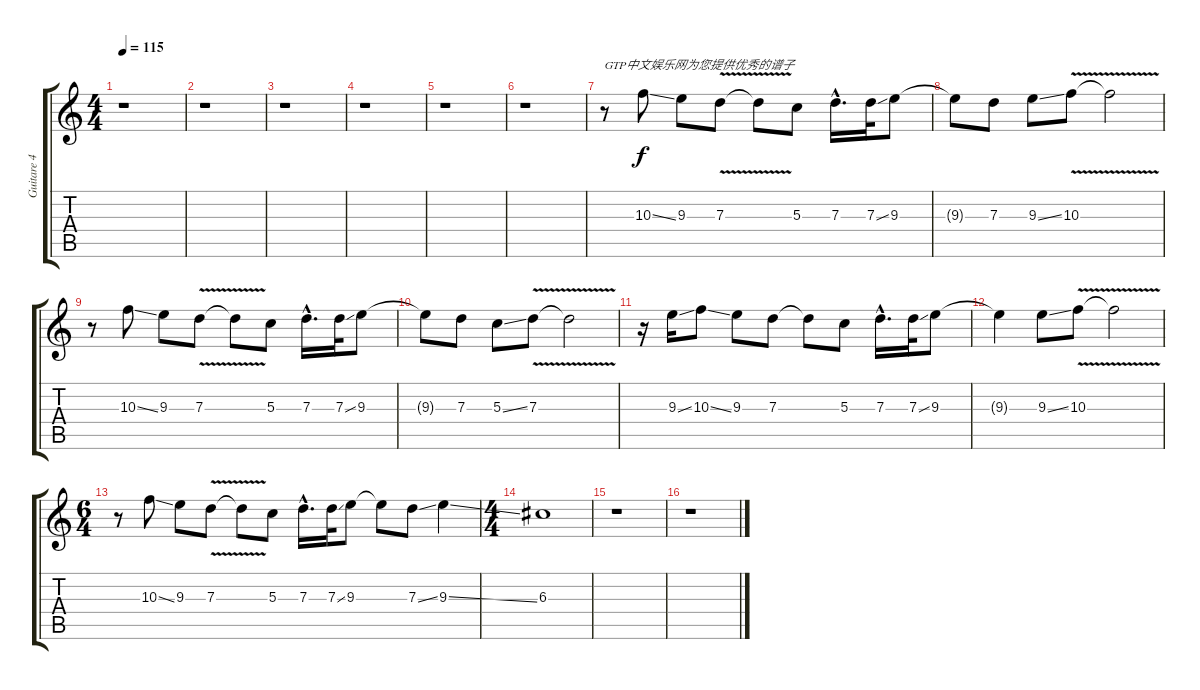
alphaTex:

\track ("Guitare 4" "Guitare 4") {instrument electricguitarjazz}
\staff {score tabs}
\tuning (E4 B3 G3 D3 A2 E2) {hide}
\ts (4 4)
\tempo 115
\clef g2
\ks c
r.1{dy f instrument electricguitarjazz} |
r.1 |
r.1 |
r.1 |
r.1 |
r.1 |
r.8{txt "GTP中文娱乐网为您提供优秀的谱子"} 10.3{ss}.8 9.3.8 7.3{v}.8 7.3{t}.8 5.3.8 7.3{hac}.16{d} 7.3{ss}.32 9.3.8 |
9.3{t}.8 7.3.8 9.3{ss}.8 10.3{v}.8 10.3{t}.2 |
r.8 10.3{ss}.8 9.3.8 7.3{v}.8 7.3{t}.8 5.3.8 7.3{hac}.16{d} 7.3{ss}.32 9.3.8 |
9.3{t}.8 7.3.8 5.3{ss}.8 7.3{v}.8 7.3{t}.2 |
r.16 9.3{ss}.16 10.3{ss}.8 9.3.8 7.3.8 7.3{t}.8 5.3.8 7.3{hac}.16{d} 7.3{ss}.32 9.3.8 |
9.3{t}.4 9.3{ss}.8 10.3{v}.8 10.3{t}.2 |
\ts (6 4)
r.8 10.3{ss}.8 9.3.8 7.3{v}.8 7.3{t}.8 5.3.8 7.3{hac}.16{d} 7.3{ss}.32 9.3.8 9.3{t}.8 7.3{ss}.8 9.3{ss}.4 |
\ts (4 4)
6.3.1 |
r.1 |
r.1
